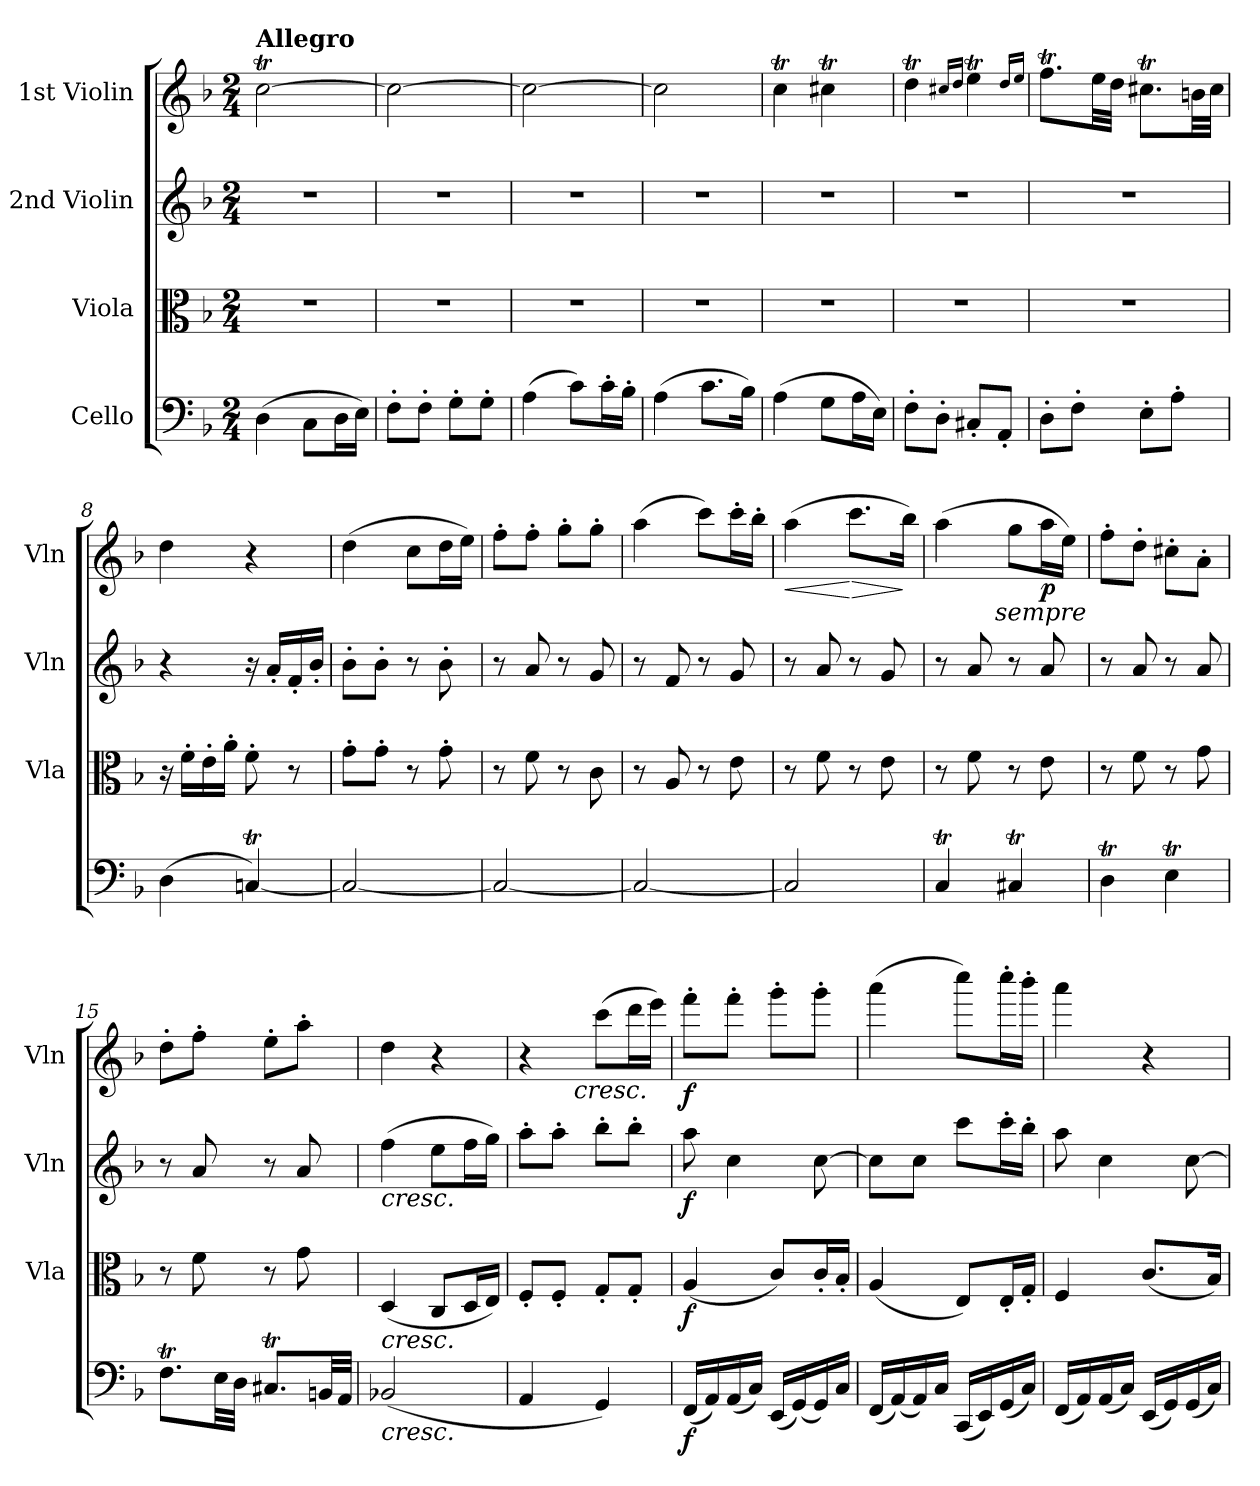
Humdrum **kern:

**kern	**dynam	**kern	**dynam	**kern	**dynam	**kern	**dynam
*part4	*part4	*part3	*part3	*part2	*part2	*part1	*part1
*staff4	*staff4	*staff3	*staff3	*staff2	*staff2	*staff1	*staff1
*I"Cello	*	*I"Viola	*	*I"2nd Violin	*	*I"1st Violin	*
*	*	*I'Vla	*	*I'Vln	*	*I'Vln	*
*clefF4	*	*clefC3	*	*clefG2	*	*clefG2	*
*k[b-]	*	*k[b-]	*	*k[b-]	*	*k[b-]	*
*F:	*	*F:	*	*F:	*	*F:	*
*M2/4	*	*M2/4	*	*M2/4	*	*M2/4	*
=1	=1	=1	=1	=1	=1	=1	=1
!	!	!	!	!	!	!LO:TX:a:B:t=Allegro	!
(>4D\	.	2r	.	2r	.	[2ccT\	.
8C\L	.	.	.	.	.	.	.
16D\L	.	.	.	.	.	.	.
16E\JJ)	.	.	.	.	.	.	.
=2	=2	=2	=2	=2	=2	=2	=2
8F'>\L	.	2r	.	2r	.	2cc\_	.
8F'>\J	.	.	.	.	.	.	.
8G'>\L	.	.	.	.	.	.	.
8G'>\J	.	.	.	.	.	.	.
=3	=3	=3	=3	=3	=3	=3	=3
(>4A\	.	2r	.	2r	.	2cc\_	.
8c\L)	.	.	.	.	.	.	.
16c'>\L	.	.	.	.	.	.	.
16B-'>\JJ	.	.	.	.	.	.	.
=4	=4	=4	=4	=4	=4	=4	=4
(>4A\	.	2r	.	2r	.	2ccTTT\]	.
8.c\L	.	.	.	.	.	.	.
16B-\Jk)	.	.	.	.	.	.	.
=5	=5	=5	=5	=5	=5	=5	=5
(>4A\	.	2r	.	2r	.	4ccT\	.
8G\L	.	.	.	.	.	4cc#Xt\	.
16A\L	.	.	.	.	.	.	.
16E\JJ)	.	.	.	.	.	.	.
=6	=6	=6	=6	=6	=6	=6	=6
8F'>\L	.	2r	.	2r	.	4ddT\	.
8D'>\J	.	.	.	.	.	.	.
.	.	.	.	.	.	16qcc#X/LL	.
.	.	.	.	.	.	16qdd/JJ	.
8C#X'</L	.	.	.	.	.	4eet\	.
8AA'</J	.	.	.	.	.	.	.
.	.	.	.	.	.	16qdd/LL	.
.	.	.	.	.	.	16qee/JJ	.
=7	=7	=7	=7	=7	=7	=7	=7
8D'>\L	.	2r	.	2r	.	8.ffT\L	.
8F'>\J	.	.	.	.	.	.	.
.	.	.	.	.	.	32ee\LL	.
.	.	.	.	.	.	32dd\JJJ	.
8E'>\L	.	.	.	.	.	8.cc#Xt\L	.
8A'>\J	.	.	.	.	.	.	.
.	.	.	.	.	.	32bn\LL	.
.	.	.	.	.	.	32cc#\JJJ	.
=8	=8	=8	=8	=8	=8	=8	=8
(>4D\	.	16r	.	4r	.	4dd\	.
.	.	16f'>\LL	.	.	.	.	.
.	.	16e'>\	.	.	.	.	.
.	.	16a'>\JJ	.	.	.	.	.
[4CnT/)	.	8f'>\	.	16r	.	4r	.
.	.	.	.	16a'</LL	.	.	.
.	.	8r	.	16f'</	.	.	.
.	.	.	.	16b-'</JJ	.	.	.
=9	=9	=9	=9	=9	=9	=9	=9
2C/_	.	8g'>\L	.	8b-'>\L	.	(>4dd\	.
.	.	8g'>\J	.	8b-'>\J	.	.	.
.	.	8r	.	8r	.	8cc\L	.
.	.	8g'>\	.	8b-'>\	.	16dd\L	.
.	.	.	.	.	.	16ee\JJ)	.
=10	=10	=10	=10	=10	=10	=10	=10
2C/_	.	8r	.	8r	.	8ff'>\L	.
.	.	8f\	.	8a/	.	8ff'>\J	.
.	.	8r	.	8r	.	8gg'>\L	.
.	.	8c\	.	8g/	.	8gg'>\J	.
!!LO:LB:g=z
=11	=11	=11	=11	=11	=11	=11	=11
2C/_	.	8r	.	8r	.	(>4aa\	.
.	.	8A/	.	8f/	.	.	.
.	.	8r	.	8r	.	8ccc\L)	.
.	.	8e\	.	8g/	.	16ccc'>\L	.
.	.	.	.	.	.	16bb-'>\JJ	.
=12	=12	=12	=12	=12	=12	=12	=12
!	!	!	!	!	!	!	!LO:HP:b
2CTTT/]	.	8r	.	8r	.	(>4aa\	<
.	.	8f\	.	8a/	.	.	.
!	!	!	!	!	!	!	!LO:HP:n=1:b
.	.	8r	.	8r	.	8.ccc\L	[ >
.	.	8e\	.	8g/	.	.	.
.	.	.	.	.	.	16bb-\Jk)	]
=13	=13	=13	=13	=13	=13	=13	=13
*	*	*	*	*	*	*^	*
4CT/	.	8r	.	8r	.	(>4aa\	8..ryy	.
.	.	8f\	.	8a/	.	.	.	.
!	!	!	!	!	!	!	!LO:TX:b:i:t=sempre	!
.	.	.	.	.	.	.	4ryy	.
4C#Xt/	.	8r	.	8r	.	8gg\L	.	.
!	!	!	!	!	!	!	!	!LO:DY:b
.	.	8e\	.	8a/	.	16aa\L	.	p
.	.	.	.	.	.	16ee\JJ)	.	.
.	.	.	.	.	.	.	32ryy	.
*	*	*	*	*	*	*v	*v	*
=14	=14	=14	=14	=14	=14	=14	=14
4DT\	.	8r	.	8r	.	8ff'>\L	.
.	.	8f\	.	8a/	.	8dd'>\J	.
4Et\	.	8r	.	8r	.	8cc#X'>\L	.
.	.	8g\	.	8a/	.	8a'>\J	.
=15	=15	=15	=15	=15	=15	=15	=15
8.FT\L	.	8r	.	8r	.	8dd'>\L	.
.	.	8f\	.	8a/	.	8ff'>\J	.
32E\LL	.	.	.	.	.	.	.
32D\JJJ	.	.	.	.	.	.	.
8.C#Xt/L	.	8r	.	8r	.	8ee'>\L	.
.	.	8g\	.	8a/	.	8aa'>\J	.
32BBn/LL	.	.	.	.	.	.	.
32AA/JJJ	.	.	.	.	.	.	.
=16	=16	=16	=16	=16	=16	=16	=16
!	!	!	!	!LO:TX:b:i:t=cresc.	!	!	!
!LO:TX:b:i:t=cresc.	!	!	!	!	!	!	!
!LO:TX:a:i:t=cresc.	!	!	!	!	!	!	!
(<2BB-X/	.	(<4D/	.	(>4ff\	.	4dd\	.
.	.	8C/L	.	8ee\L	.	4r	.
.	.	16D/L	.	16ff\L	.	.	.
.	.	16E/JJ)	.	16gg\JJ)	.	.	.
=17	=17	=17	=17	=17	=17	=17	=17
*	*	*	*	*	*	*^	*
4AA/	.	8F'</L	.	8aa'>\L	.	4r	8.ryy	.
.	.	8F'</J	.	8aa'>\J	.	.	.	.
!	!	!	!	!	!	!	!LO:TX:b:i:t=cresc.	!
.	.	.	.	.	.	.	4ryy	.
4GG/)	.	8G'</L	.	8bb-'>\L	.	(>8ccc\L	.	.
.	.	8G'</J	.	8bb-'>\J	.	16ddd\L	.	.
.	.	.	.	.	.	16eee\JJ)	16ryy	.
=18	=18	=18	=18	=18	=18	=18	=18	=18
!	!LO:DY:b	!	!LO:DY:b	!	!LO:DY:b	!	!	!LO:DY:b
*	*	*	*	*	*	*v	*v	*
(<16FF/LL	f	(<4A/	f	8aa\	f	8fff'>\L	f
16AA/)	.	.	.	.	.	.	.
(<16AA/	.	.	.	4cc\	.	8fff'>\J	.
16C/JJ)	.	.	.	.	.	.	.
(<16EE/LL	.	8c/L)	.	.	.	8ggg'>\L	.
(<16GG/)	.	.	.	.	.	.	.
16GG/)	.	16c'</L	.	[8cc\	.	8ggg'>\J	.
16C/JJ	.	16B-'</JJ	.	.	.	.	.
=19	=19	=19	=19	=19	=19	=19	=19
(<16FF/LL	.	(<4A/	.	8cc\L]	.	(>4aaa\	.
(<16AA/)	.	.	.	.	.	.	.
16AA/)	.	.	.	8cc\J	.	.	.
16C/JJ	.	.	.	.	.	.	.
(<16CC/LL	.	8E/L)	.	8ccc\L	.	8cccc\L)	.
16EE/)	.	.	.	.	.	.	.
(<16GG/	.	16E'</L	.	16ccc'>\L	.	16cccc'>\L	.
16C/JJ)	.	16G'</JJ	.	16bb-'>\JJ	.	16bbb-'>\JJ	.
!!LO:PB:g=z
=20	=20	=20	=20	=20	=20	=20	=20
(<16FF/LL	.	4F/	.	8aa\	.	4aaa\	.
16AA/)	.	.	.	.	.	.	.
(<16AA/	.	.	.	4cc\	.	.	.
16C/JJ)	.	.	.	.	.	.	.
(<16EE/LL	.	(<8.c/L	.	.	.	4r	.
16GG/)	.	.	.	.	.	.	.
(<16GG/	.	.	.	[8cc\	.	.	.
16C/JJ)	.	16B-/Jk)	.	.	.	.	.
=	=	=	=	=	=	=	=
*-	*-	*-	*-	*-	*-	*-	*-
